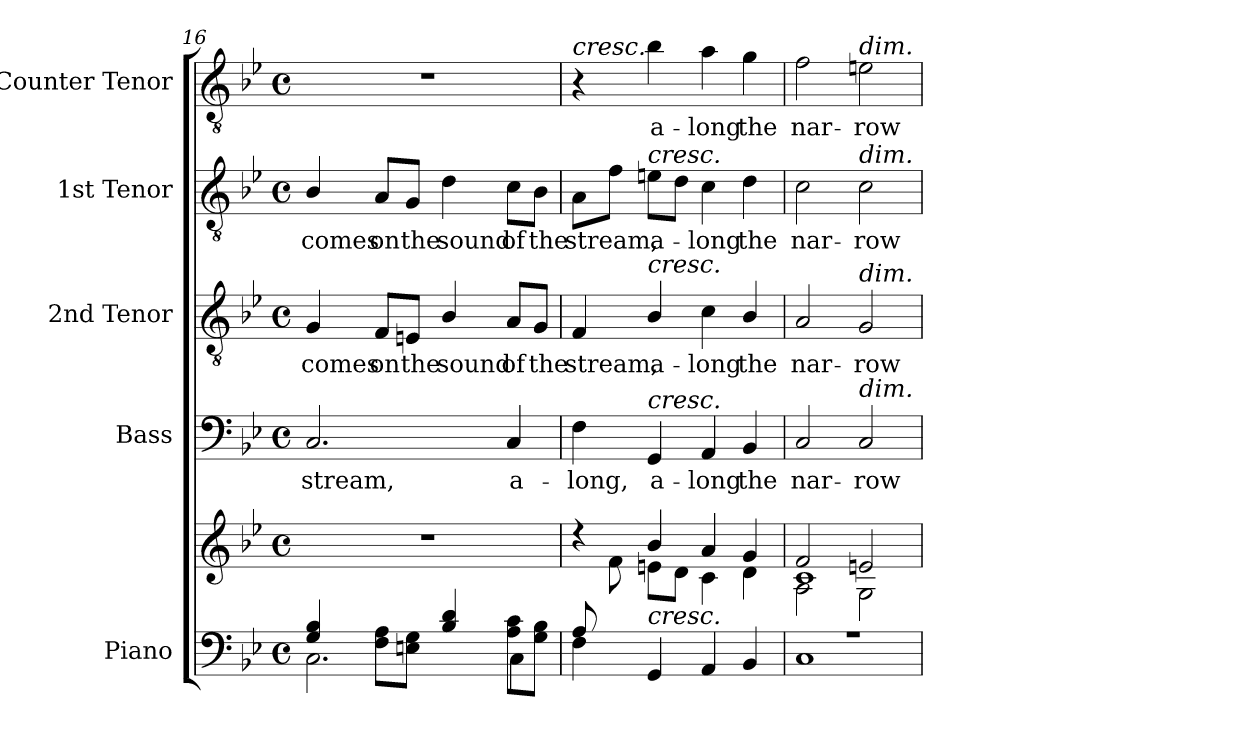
**kern	**kern	**kern	**text	**kern	**text	**kern	**text	**kern	**text
*part5	*part5	*part4	*part4	*part3	*part3	*part2	*part2	*part1	*part1
*staff6	*staff5	*staff4	*staff4	*staff3	*staff3	*staff2	*staff2	*staff1	*staff1
*I"Piano	*	*I"Bass	*	*I"2nd Tenor	*	*I"1st Tenor	*	*I"Counter Tenor	*
*I'Pno.	*	*	*	*	*	*	*	*	*
*clefF4	*clefG2	*clefF4	*	*clefGv2	*	*clefGv2	*	*clefGv2	*
*	*	*	*	*ITrd7c12	*	*ITrd7c12	*	*ITrd7c12	*
*k[b-e-]	*k[b-e-]	*k[b-e-]	*	*k[b-e-]	*	*k[b-e-]	*	*k[b-e-]	*
*B-:	*B-:	*B-:	*	*B-:	*	*B-:	*	*B-:	*
*M4/4	*M4/4	*M4/4	*	*M4/4	*	*M4/4	*	*M4/4	*
*met(c)	*met(c)	*met(c)	*	*met(c)	*	*met(c)	*	*met(c)	*
=16	=16	=16	=16	=16	=16	=16	=16	=16	=16
*^	*	*	*	*	*	*	*	*	*
!	!	!	!	!LO:LY:b:color=#000000	!	!	!	!	!	!
!	!	!	!	!	!	!LO:LY:b:color=#000000	!	!	!	!
!	!	!	!	!	!	!	!	!LO:LY:b:color=#000000	!	!
4Gi/ 4B-i	2.Ci\	1r	2.Ci/	stream,	4GGi/	comes	4BB-i/	comes	1r	.
!	!	!	!	!	!	!LO:LY:b:color=#000000	!	!	!	!
!	!	!	!	!	!	!	!	!LO:LY:b:color=#000000	!	!
8Fi\ 8Ai\L	.	.	.	.	8FFi/L	on	8AAi/L	on	.	.
!	!	!	!	!	!	!LO:LY:b:color=#000000	!	!	!	!
!	!	!	!	!	!	!	!	!LO:LY:b:color=#000000	!	!
8Eni\ 8Gi\J	.	.	.	.	8EEni/J	the	8GGi/J	the	.	.
!	!	!	!	!	!	!LO:LY:b:color=#000000	!	!	!	!
!	!	!	!	!	!	!	!	!LO:LY:b:color=#000000	!	!
4B-i/ 4di	.	.	.	.	4BB-i/	sound	4Di\	sound	.	.
!	!	!	!	!LO:LY:b:color=#000000	!	!	!	!	!	!
!	!	!	!	!	!	!LO:LY:b:color=#000000	!	!	!	!
!	!	!	!	!	!	!	!	!LO:LY:b:color=#000000	!	!
8Ai\ 8ci\L	4Ci\	.	4Ci/	a-	8AAi/L	of	8Ci\L	of	.	.
!	!	!	!	!	!	!LO:LY:b:color=#000000	!	!	!	!
!	!	!	!	!	!	!	!	!LO:LY:b:color=#000000	!	!
8Gi\ 8B-i\J	.	.	.	.	8GGi/J	the	8BB-i\J	the	.	.
=17	=17	=17	=17	=17	=17	=17	=17	=17	=17	=17
*	*	*^	*	*	*	*	*	*	*	*
!	!	!	!	!	!LO:LY:b:color=#000000	!	!	!	!	!	!
!	!	!	!	!	!	!	!LO:LY:b:color=#000000	!	!	!	!
!	!	!	!	!	!	!	!	!	!	!LO:TX:a:i:t=cresc.	!
!	!	!	!	!	!	!	!	!	!LO:LY:b:color=#000000	!	!
(8Ai/	4Fi\	4r	8ryy	4Fi\	-long,	4FFi/	stream,	8AAi\L	stream,	4r	.
2..ryy	.	.	8fi\	.	.	.	.	8Fi\J	.	.	.
!	!	!	!	!	!LO:LY:b:color=#000000	!	!	!	!	!	!
!	!	!	!	!	!	!	!LO:LY:b:color=#000000	!	!	!	!
!	!	!	!	!	!	!	!	!	!LO:LY:b:color=#000000	!	!
!	!	!	!	!	!	!	!	!LO:TX:a:i:t=cresc.	!	!	!
!	!	!	!	!	!	!LO:TX:a:i:t=cresc.	!	!	!	!	!
!	!	!	!	!LO:TX:a:i:t=cresc.	!	!	!	!	!	!	!
!	!	!LO:TX:b:i:t=cresc.	!	!	!	!	!	!	!	!	!
!	!	!	!	!	!	!	!	!	!	!	!LO:LY:b:color=#000000
.	4GGi/	4b-i/	8eni\L	4GGi/	a-	4BB-i/	a-	8Eni\L	a-	4B-i\	a-
.	.	.	8di\J)	.	.	.	.	8Di\J	.	.	.
!	!	!	!	!	!LO:LY:b:color=#000000	!	!	!	!	!	!
!	!	!	!	!	!	!	!LO:LY:b:color=#000000	!	!	!	!
!	!	!	!	!	!	!	!	!	!LO:LY:b:color=#000000	!	!
!	!	!	!	!	!	!	!	!	!	!	!LO:LY:b:color=#000000
.	4AAi/	4ai/	4ci\	4AAi/	-long	4Ci\	-long	4Ci\	-long	4Ai\	-long
!	!	!	!	!	!LO:LY:b:color=#000000	!	!	!	!	!	!
!	!	!	!	!	!	!	!LO:LY:b:color=#000000	!	!	!	!
!	!	!	!	!	!	!	!	!	!LO:LY:b:color=#000000	!	!
!	!	!	!	!	!	!	!	!	!	!	!LO:LY:b:color=#000000
.	4BB-i/	4gi/	4di\	4BB-i/	the	4BB-i/	the	4Di\	the	4Gi\	the
=18	=18	=18	=18	=18	=18	=18	=18	=18	=18	=18	=18
*	*	*	*^	*	*	*	*	*	*	*	*
!	!	!	!	!	!	!LO:LY:b:color=#000000	!	!	!	!	!	!
!	!	!	!	!	!	!	!	!LO:LY:b:color=#000000	!	!	!	!
!	!	!	!	!	!	!	!	!	!	!LO:LY:b:color=#000000	!	!
!	!	!	!	!	!	!	!	!	!	!	!	!LO:LY:b:color=#000000
1r	1Ci	2fi/	2Ai\	1ci	2Ci/	nar-	2AAi/	nar-	2Ci\	nar-	2Fi\	nar-
!	!	!	!	!	!	!LO:LY:b:color=#000000	!	!	!	!	!	!
!	!	!	!	!	!	!	!	!LO:LY:b:color=#000000	!	!	!	!
!	!	!	!	!	!	!	!	!	!	!LO:LY:b:color=#000000	!	!
!	!	!	!	!	!	!	!	!	!	!	!LO:TX:a:i:t=dim.	!
!	!	!	!	!	!	!	!	!	!LO:TX:a:i:t=dim.	!	!	!
!	!	!	!	!	!	!	!LO:TX:a:i:t=dim.	!	!	!	!	!
!	!	!	!	!	!LO:TX:a:i:t=dim.	!	!	!	!	!	!	!
!	!	!	!	!	!	!	!	!	!	!	!	!LO:LY:b:color=#000000
.	.	2eni/	2Gi\	.	2Ci/	-row	2GGi/	-row	2Ci\	-row	2Eni\	-row
*v	*v	*	*	*	*	*	*	*	*	*	*	*
*	*v	*v	*v	*	*	*	*	*	*	*	*
=	=	=	=	=	=	=	=	=	=
*-	*-	*-	*-	*-	*-	*-	*-	*-	*-
